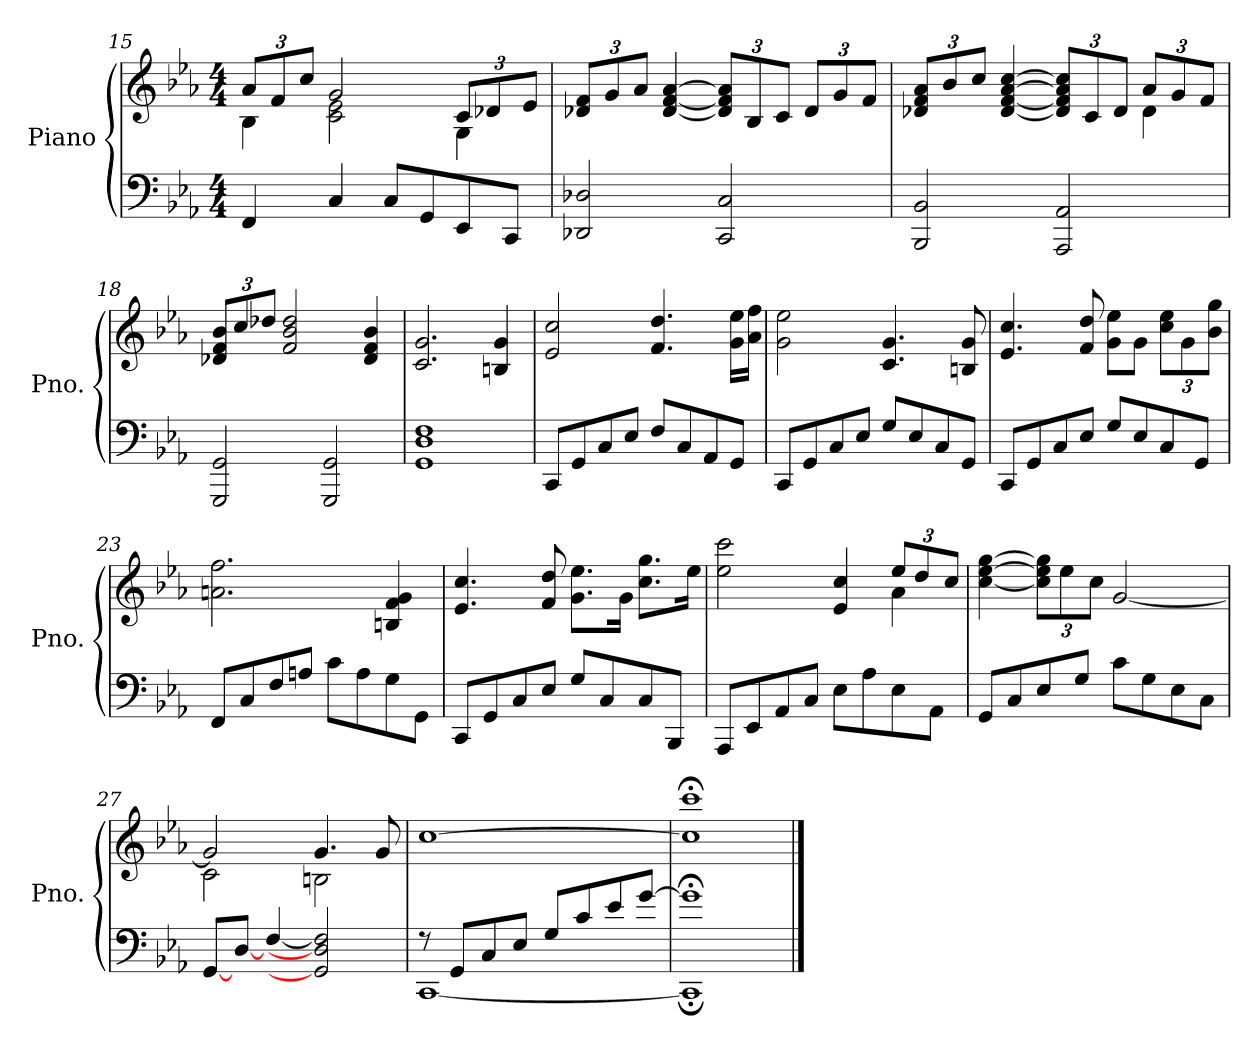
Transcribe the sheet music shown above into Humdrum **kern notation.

**kern	**kern
*part1	*part1
*staff2	*staff1
*I"Piano	*
*I'Pno.	*
*clefF4	*clefG2
*k[b-e-a-]	*k[b-e-a-]
*M4/4	*M4/4
*	*Xbrackettup
=15	=15
*	*^
4FF/	12a-/L	4B-\
.	12f/	.
.	12cc/J	.
4C/	2g/	2c\ 2e-\
8C/L	.	.
8GG/	.	.
8EE-/	12c/L	4G\
.	12d-X/	.
8CC/J	.	.
.	12e-/J	.
*	*v	*v
=16	=16
2DD-X/ 2D-X/	12d-X/ 12f/L
.	12g/
.	12a-/J
.	[4d-/ [4f/ [4a-/
2CC/ 2C/	12d-/] 12f/] 12a-/]L
.	12B-/
.	12c/J
.	12d-/L
.	12g/
.	12f/J
!!LO:LB:g=z
=17	=17
*	*^
2BBB-/ 2BB-/	12d-X/ 12f/ 12a-/L	2.ryy
.	12b-/	.
.	12cc/J	.
.	[4d-/ [4f/ [4a-/ [4cc/	.
2AAA-/ 2AA-/	12d-/] 12f/] 12a-/] 12cc/]L	.
.	12c/	.
.	12d-/J	.
.	12a-/L	4d-\
.	12g/	.
.	12f/J	.
*	*v	*v
=18	=18
2GGG/ 2GG/	12d-X/ 12f/ 12b-/L
.	12cc/
.	12dd-X/J
.	2f/ 2b-/ 2dd-/
2GGG/ 2GG/	.
.	4d-/ 4f/ 4b-/
=19	=19
1GG 1D 1F	2.c/ 2.g/
.	4Bn/ 4g/
=20	=20
8CC/L	2e-/ 2cc/
8GG/	.
8C/	.
8E-/J	.
8F/L	4.f/ 4.dd/
8C/	.
8AA-/	.
8GG/J	16g\ 16ee-\LL
.	16a-\ 16ff\JJ
!!LO:PB:g=z
=21	=21
8CC/L	2g\ 2ee-\
8GG/	.
8C/	.
8E-/J	.
8G/L	4.c/ 4.g/
8E-/	.
8C/	.
8GG/J	8Bn/ 8g/
=22	=22
8CC/L	4.e-/ 4.cc/
8GG/	.
8C/	.
8E-/J	8f/ 8dd/
8G/L	8g\ 8ee-\L
8E-/	8g\J
8C/	12cc\ 12ee-\L
.	12g\
8GG/J	.
.	12b-\ 12gg\J
=23	=23
8FF/L	2.an\ 2.ff\
8C/	.
8F/	.
8An/J	.
8c\L	.
8A\	.
8G\	4Bn/ 4f/ 4g/
8GG\J	.
=24	=24
8CC/L	4.e-/ 4.cc/
8GG/	.
8C/	.
8E-/J	8f/ 8dd/
8G/L	8.g\ 8.ee-\L
8C/	.
.	16g\Jk
8C/	8.cc\ 8.gg\L
8BBB-/J	.
.	16ee-\Jk
!!LO:LB:g=z
=25	=25
*	*^
8AAA-/L	2ee-\ 2ccc\	2.ryy
8EE-/	.	.
8AA-/	.	.
8C/J	.	.
8E-\L	4e-/ 4cc/	.
8A-\	.	.
8E-\	12ee-/L	4a-\
.	12dd/	.
8AA-\J	.	.
.	12cc/J	.
*	*v	*v
=26	=26
8GG/L	[4cc\ [4ee-\ [4gg\
8C/	.
8E-/	12cc\] 12ee-\] 12gg\]L
.	12ee-\
8G/J	.
.	12cc\J
8c\L	[2g/
8G\	.
8E-\	.
8C\J	.
=27	=27
*	*^
[8GG/L	2g/]	2c\
[8D/J	.	.
[4F/	.	.
2GG/] 2D/] 2F/]	4.g/	2Bn\
.	8g/	.
*	*v	*v
=28	=28
*^	*
8r	[1CC	[1cc
8GG/L	.	.
8C/	.	.
8E-/J	.	.
8G/L	.	.
8c/	.	.
8e-/	.	.
[8g/J	.	.
=29	=29	=29
1g;<]	1CC;]	1cc];< 1ccc;<
*v	*v	*
==	==
*-	*-
